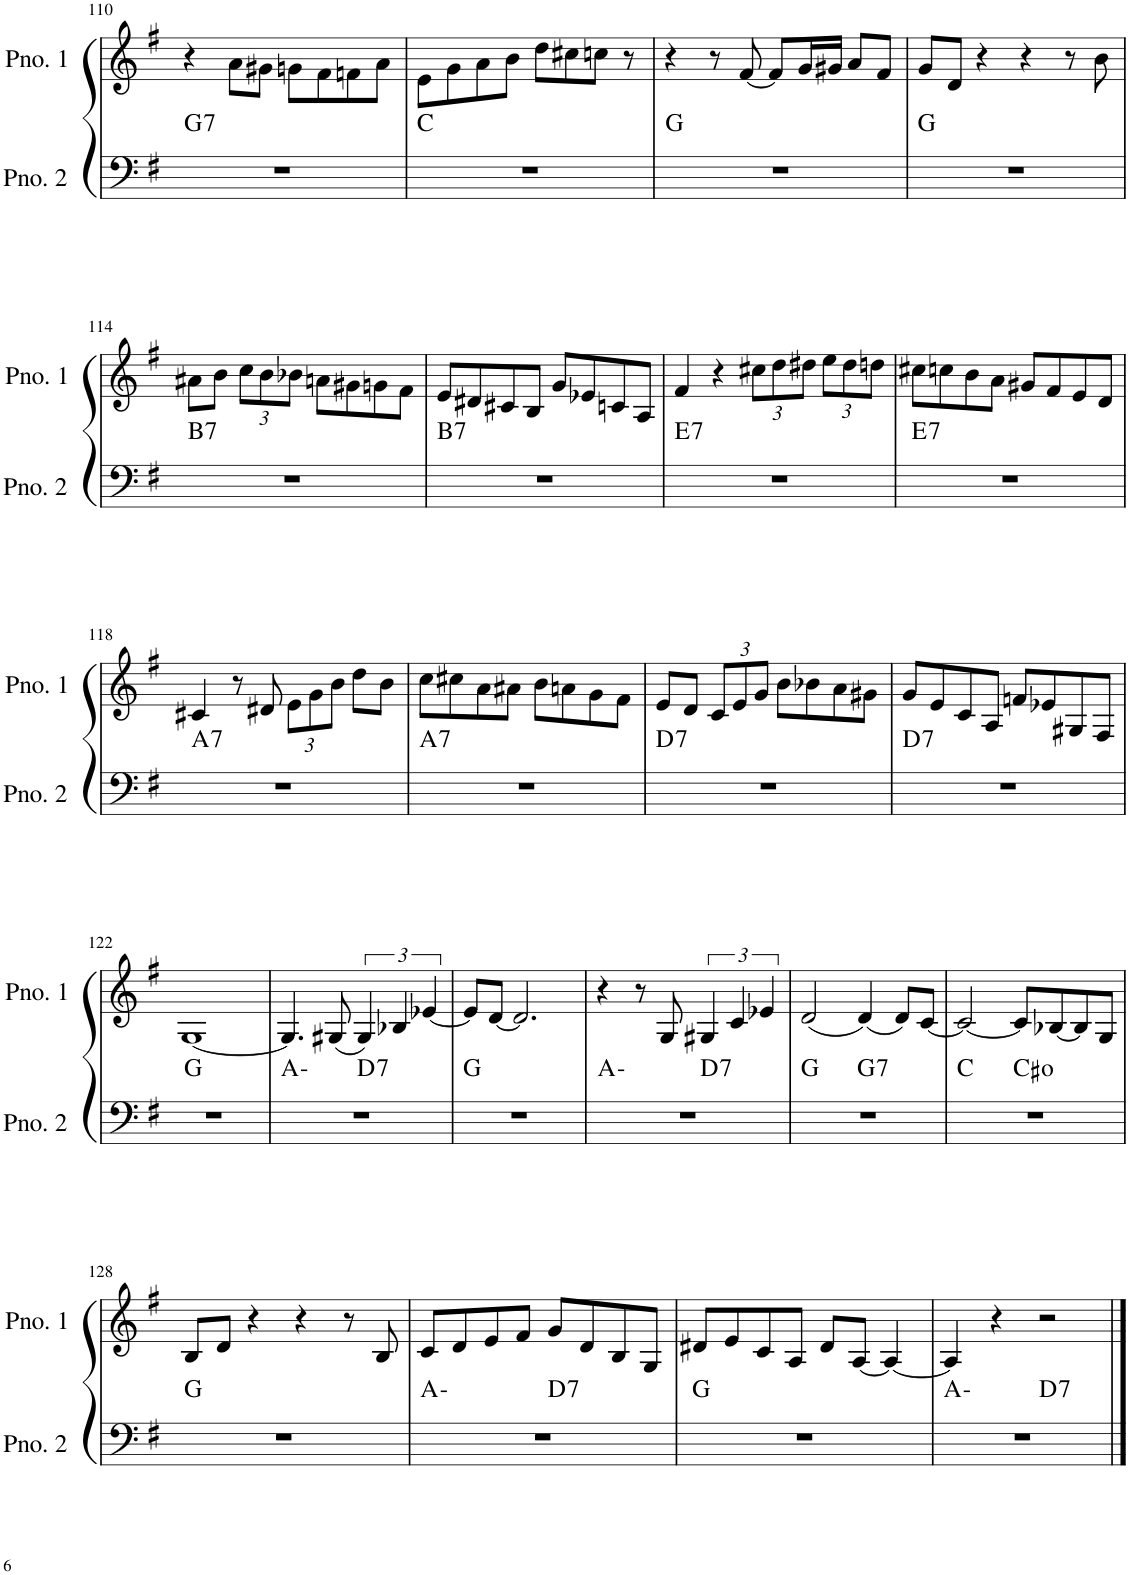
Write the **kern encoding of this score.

**kern	**harte	**kern
*part2	*part2	*part1
*staff2	*	*staff1
*I"ピアノ 2	*	*I"ピアノ 1
!!LO:PB:g=z
*clefF4	*	*clefG2
*k[f#]	*	*k[f#]
*M4/4	*	*M4/4
=110	=110	=110
!	!LO:H:kt=7	!
1r	G:7	4r
.	.	8a\L
.	.	8g#X\J
.	.	8gn\L
.	.	8f#\
.	.	8fn\
.	.	8a\J
=111	=111	=111
1r	C:maj	8e\L
.	.	8g\
.	.	8a\
.	.	8b\J
.	.	8dd\L
.	.	8cc#X\
.	.	8ccn\J
.	.	8r
=112	=112	=112
1r	G:maj	4r
.	.	8r
.	.	[8f#/
.	.	8f#/L]
.	.	16g/L
.	.	16g#X/JJ
.	.	8a/L
.	.	8f#/J
=113	=113	=113
1r	G:maj	8g/L
.	.	8d/J
.	.	4r
.	.	4r
.	.	8r
.	.	8b\
!!LO:LB:g=z
=114	=114	=114
!	!LO:H:kt=7	!
1r	B:7	8a#X\L
.	.	8b\J
*	*	*Xbrackettup
.	.	12cc\L
.	.	12b\
.	.	12b-X\J
.	.	8an\L
.	.	8g#X\
.	.	8gn\
.	.	8f#\J
=115	=115	=115
!	!LO:H:kt=7	!
1r	B:7	8e/L
.	.	8d#X/
.	.	8c#X/
.	.	8B/J
.	.	8g/L
.	.	8e-X/
.	.	8cn/
.	.	8A/J
=116	=116	=116
!	!LO:H:kt=7	!
1r	E:7	4f#/
.	.	4r
.	.	12cc#X\L
.	.	12dd\
.	.	12dd#X\J
.	.	12ee\L
.	.	12dd#\
.	.	12ddn\J
=117	=117	=117
!	!LO:H:kt=7	!
1r	E:7	8cc#X\L
.	.	8ccn\
.	.	8b\
.	.	8a\J
.	.	8g#X/L
.	.	8f#/
.	.	8e/
.	.	8d/J
!!LO:LB:g=z
=118	=118	=118
!	!LO:H:kt=7	!
1r	A:7	4c#X/
.	.	8r
.	.	8d#X/
.	.	12e\L
.	.	12g\
.	.	12b\J
.	.	8dd\L
.	.	8b\J
=119	=119	=119
!	!LO:H:kt=7	!
1r	A:7	8cc\L
.	.	8cc#X\
.	.	8a\
.	.	8a#X\J
.	.	8b\L
.	.	8an\
.	.	8g\
.	.	8f#\J
=120	=120	=120
!	!LO:H:kt=7	!
1r	D:7	8e/L
.	.	8d/J
.	.	12c/L
.	.	12e/
.	.	12g/J
.	.	8b\L
.	.	8b-X\
.	.	8a\
.	.	8g#X\J
=121	=121	=121
!	!LO:H:kt=7	!
1r	D:7	8g/L
.	.	8e/
.	.	8c/
.	.	8A/J
.	.	8fn/L
.	.	8e-X/
.	.	8G#X/
.	.	8F#/J
!!LO:LB:g=z
=122	=122	=122
1r	G:maj	[1G
=123	=123	=123
*^	*	*
1r	2ryy	A:min	4.G/]
.	.	.	(8G#X/
*	*	*	*brackettup
!	!	!LO:H:kt=7	!
.	2ryy	D:7	6G#/)
.	.	.	6B-X/
.	.	.	[6e-X/
*v	*v	*	*
=124	=124	=124
1r	G:maj	8e-/L]
.	.	[8d/J
.	.	2.d/]
=125	=125	=125
*^	*	*
1r	2ryy	A:min	4r
.	.	.	8r
.	.	.	8G/
!	!	!LO:H:kt=7	!
.	2ryy	D:7	6G#X/
.	.	.	6c/
.	.	.	6e-X/
=126	=126	=126	=126
1r	2ryy	G:maj	(2d/
!	!	!LO:H:kt=7	!
.	2ryy	G:7	(4d/)
.	.	.	8d/L)
.	.	.	[8c/J
=127	=127	=127	=127
1r	2ryy	C:maj	2c/_
.	2ryy	C#:dim	8c/L]
.	.	.	[8B-X/
.	.	.	8B-/]
.	.	.	8G/J
*v	*v	*	*
!!LO:LB:g=z
=128	=128	=128
1r	G:maj	8B/L
.	.	8d/J
.	.	4r
.	.	4r
.	.	8r
.	.	8B/
=129	=129	=129
*^	*	*
1r	2ryy	A:min	8c/L
.	.	.	8d/
.	.	.	8e/
.	.	.	8f#/J
!	!	!LO:H:kt=7	!
.	2ryy	D:7	8g/L
.	.	.	8d/
.	.	.	8B/
.	.	.	8G/J
*v	*v	*	*
=130	=130	=130
1r	G:maj	8d#X/L
.	.	8e/
.	.	8c/
.	.	8A/J
.	.	8d#/L
.	.	[8A/J
.	.	4A/_
=131	=131	=131
*^	*	*
1r	2ryy	A:min	4A/]
.	.	.	4r
!	!	!LO:H:kt=7	!
.	2ryy	D:7	2r
*v	*v	*	*
==	==	==
*-	*-	*-
